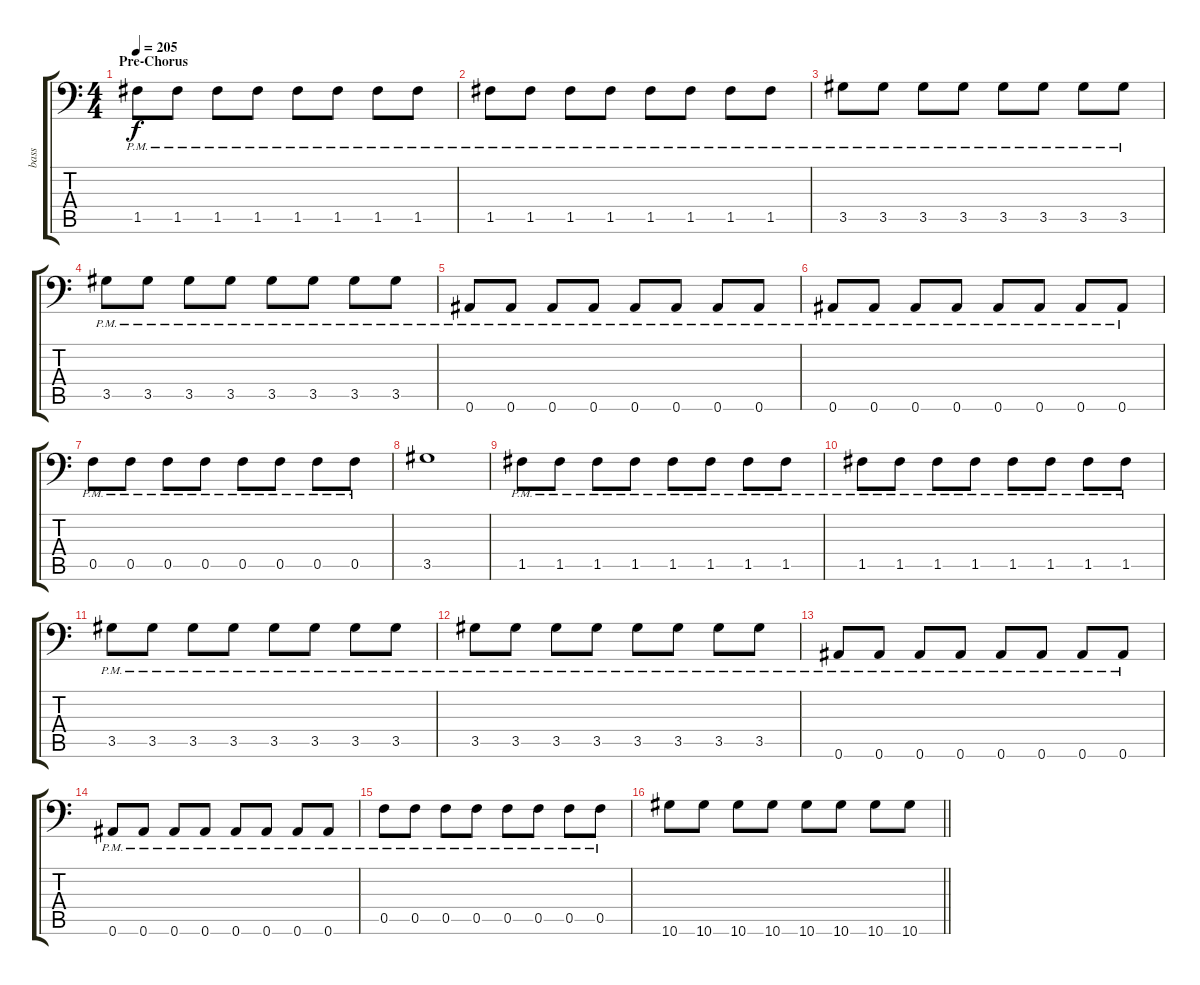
\track ("bass" "bass") {instrument electricbassfinger}
\staff {score tabs}
\tuning (C4 G3 Eb3 Bb2 F2 Bb1) {hide}
\ts (4 4)
\section ("" "Pre-Chorus")
\tempo 205
\clef f4
\ks c
1.5{pm}.8{dy f} 1.5{pm}.8 1.5{pm}.8 1.5{pm}.8 1.5{pm}.8 1.5{pm}.8 1.5{pm}.8 1.5{pm}.8 |
1.5{pm}.8 1.5{pm}.8 1.5{pm}.8 1.5{pm}.8 1.5{pm}.8 1.5{pm}.8 1.5{pm}.8 1.5{pm}.8 |
3.5{pm}.8 3.5{pm}.8 3.5{pm}.8 3.5{pm}.8 3.5{pm}.8 3.5{pm}.8 3.5{pm}.8 3.5{pm}.8 |
3.5{pm}.8 3.5{pm}.8 3.5{pm}.8 3.5{pm}.8 3.5{pm}.8 3.5{pm}.8 3.5{pm}.8 3.5{pm}.8 |
0.6{pm}.8 0.6{pm}.8 0.6{pm}.8 0.6{pm}.8 0.6{pm}.8 0.6{pm}.8 0.6{pm}.8 0.6{pm}.8 |
0.6{pm}.8 0.6{pm}.8 0.6{pm}.8 0.6{pm}.8 0.6{pm}.8 0.6{pm}.8 0.6{pm}.8 0.6{pm}.8 |
0.5{pm}.8 0.5{pm}.8 0.5{pm}.8 0.5{pm}.8 0.5{pm}.8 0.5{pm}.8 0.5{pm}.8 0.5{pm}.8 |
3.5.1 |
1.5{pm}.8 1.5{pm}.8 1.5{pm}.8 1.5{pm}.8 1.5{pm}.8 1.5{pm}.8 1.5{pm}.8 1.5{pm}.8 |
1.5{pm}.8 1.5{pm}.8 1.5{pm}.8 1.5{pm}.8 1.5{pm}.8 1.5{pm}.8 1.5{pm}.8 1.5{pm}.8 |
3.5{pm}.8 3.5{pm}.8 3.5{pm}.8 3.5{pm}.8 3.5{pm}.8 3.5{pm}.8 3.5{pm}.8 3.5{pm}.8 |
3.5{pm}.8 3.5{pm}.8 3.5{pm}.8 3.5{pm}.8 3.5{pm}.8 3.5{pm}.8 3.5{pm}.8 3.5{pm}.8 |
0.6{pm}.8 0.6{pm}.8 0.6{pm}.8 0.6{pm}.8 0.6{pm}.8 0.6{pm}.8 0.6{pm}.8 0.6{pm}.8 |
0.6{pm}.8 0.6{pm}.8 0.6{pm}.8 0.6{pm}.8 0.6{pm}.8 0.6{pm}.8 0.6{pm}.8 0.6{pm}.8 |
0.5{pm}.8 0.5{pm}.8 0.5{pm}.8 0.5{pm}.8 0.5{pm}.8 0.5{pm}.8 0.5{pm}.8 0.5{pm}.8 |
\barLineRight lightlight
10.6.8 10.6.8 10.6.8 10.6.8 10.6.8 10.6.8 10.6.8 10.6.8
